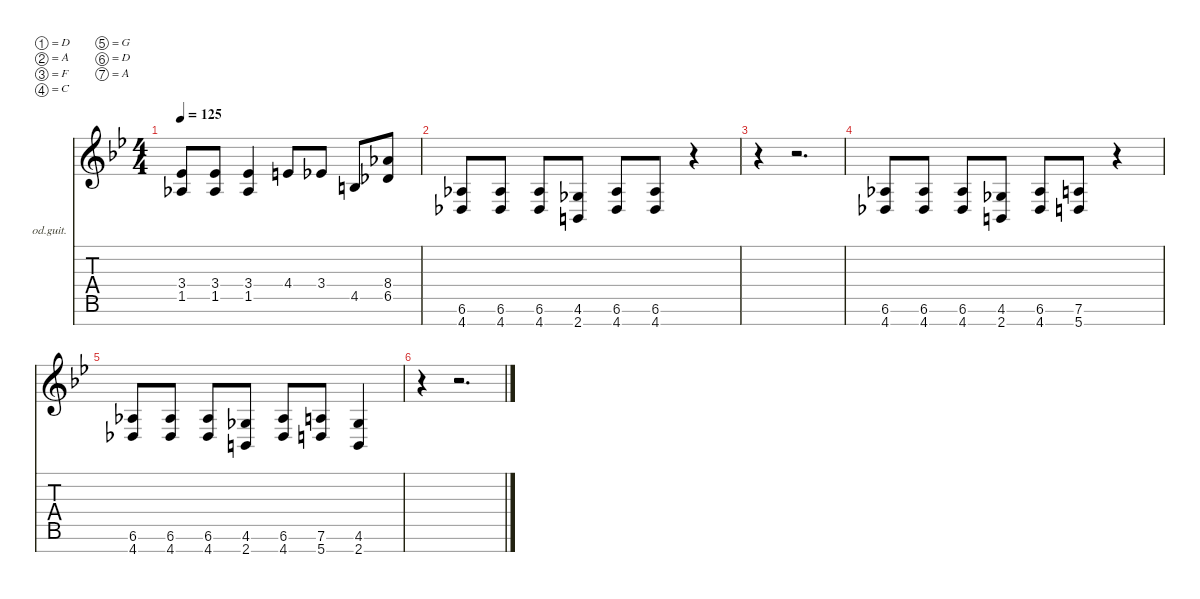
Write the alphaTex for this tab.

\defaultSystemsLayout 4
\hideDynamics
\bracketExtendMode nobrackets
\firstSystemTrackNameOrientation horizontal
\otherSystemsTrackNameOrientation horizontal
\track ("7str" "od.guit.") {solo instrument overdrivenguitar}
\staff {score tabs}
\tuning (D4 A3 F3 C3 G2 D2 A1)
\ts (4 4)
\tempo 125
\clef g2
\ks bb
(3.4{acc b} 1.5{acc b}).8{dy mf beam Up} (3.4{acc b} 1.5{acc b}).8{beam Up} (3.4{acc b} 1.5{acc b}).4{beam Up} 4.4{acc forcenatural}.8{beam Up} 3.4{acc b}.8{beam Up} 4.5{acc forcenatural}.8{beam Up} (8.4{acc b} 6.5{acc b}).8{beam Up} |
(6.6{acc b} 4.7{acc b}).8{beam Up} (6.6{acc b} 4.7{acc b}).8{beam Up} (6.6{acc b} 4.7{acc b}).8{beam Up} (4.6{acc b} 2.7{acc forcenatural}).8{beam Up} (6.6{acc b} 4.7{acc b}).8{beam Up} (6.6{acc b} 4.7{acc b}).8{beam Up} r.4{beam Up} |
r.4{beam Down} r.2{d beam Down} |
(6.6{acc b} 4.7{acc b}).8{beam Up} (6.6{acc b} 4.7{acc b}).8{beam Up} (6.6{acc b} 4.7{acc b}).8{beam Up} (4.6{acc b} 2.7{acc forcenatural}).8{beam Up} (6.6{acc b} 4.7{acc b}).8{beam Up} (7.6{acc forcenatural} 5.7{acc forcenatural}).8{beam Up} r.4{beam Up} |
(6.6{acc b} 4.7{acc b}).8{beam Up} (6.6{acc b} 4.7{acc b}).8{beam Up} (6.6{acc b} 4.7{acc b}).8{beam Up} (4.6{acc b} 2.7{acc forcenatural}).8{beam Up} (6.6{acc b} 4.7{acc b}).8{beam Up} (7.6{acc forcenatural} 5.7{acc forcenatural}).8{beam Up} (4.6{acc b} 2.7{acc forcenatural}).4{beam Up} |
r.4{beam Down} r.2{d beam Down}
